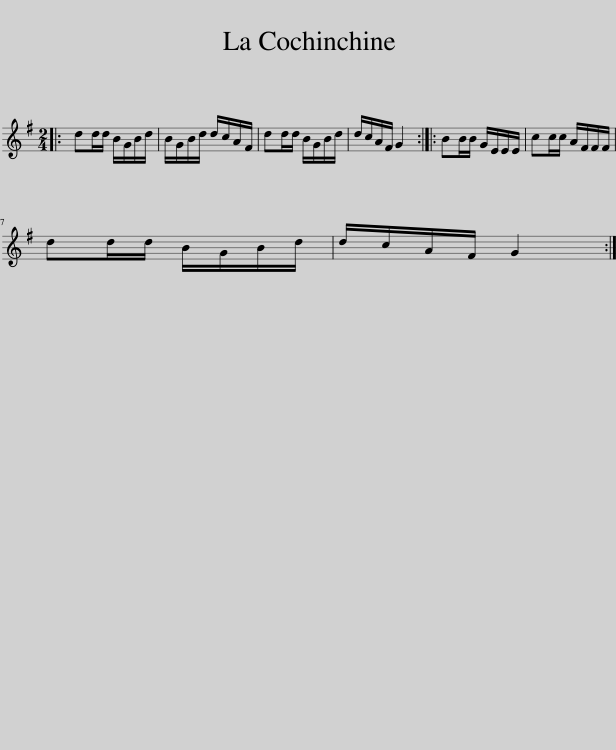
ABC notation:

X:1
L:1/8
M:2/4
I:linebreak $
K:G
V:1 treble
V:1
|: dd/d/ B/G/B/d/ | B/G/B/d/ d/c/A/F/ | dd/d/ B/G/B/d/ | d/c/A/F/ G2 :: BB/B/ G/E/E/E/ | %5
 cc/c/ A/F/F/F/ |$ dd/d/ B/G/B/d/ | d/c/A/F/ G2 :| %8
